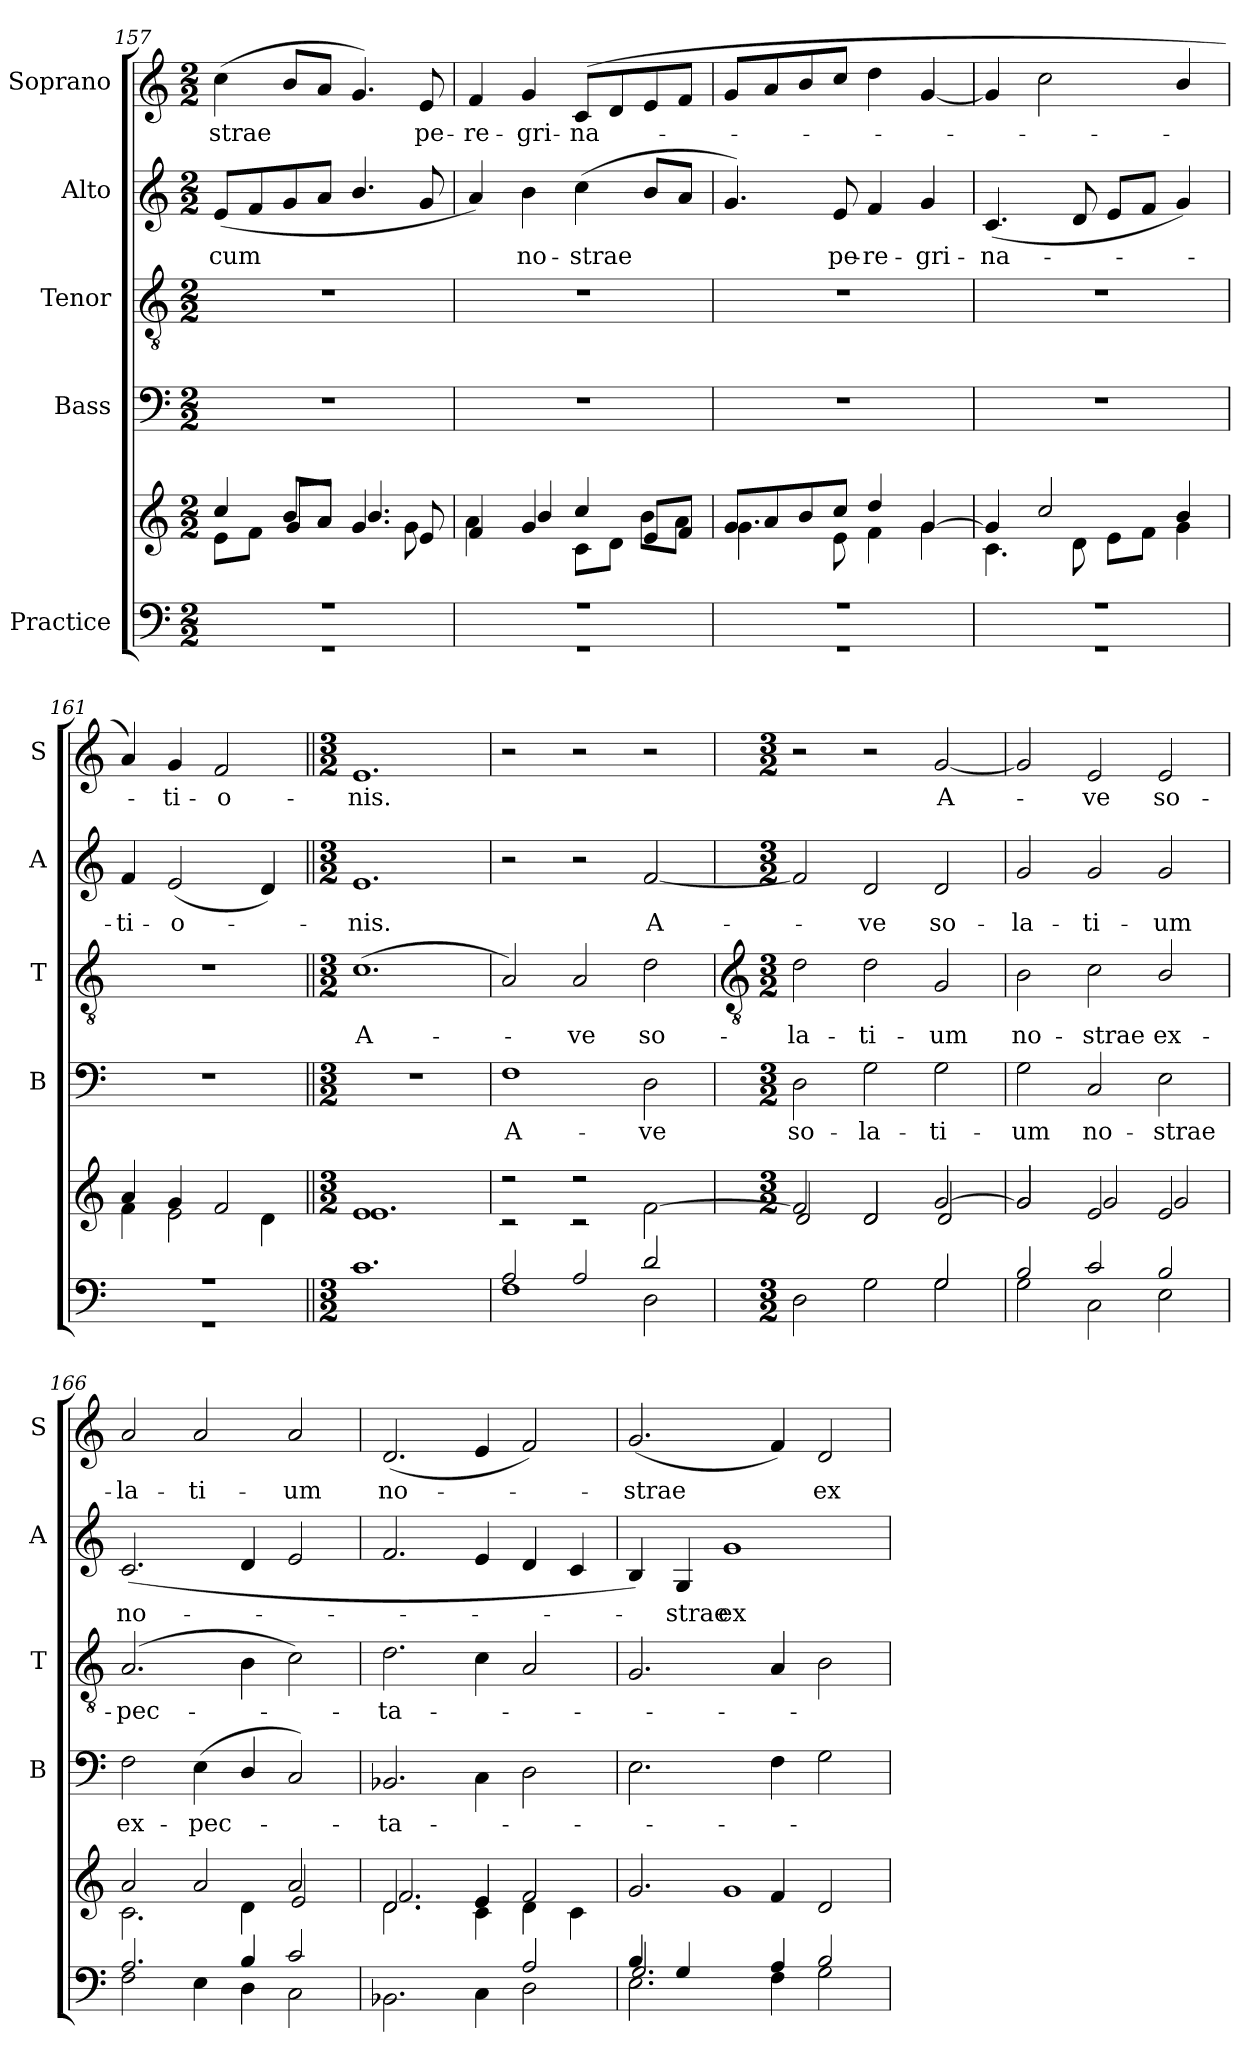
**kern	**kern	**kern	**text	**kern	**text	**kern	**text	**kern	**text
*part5	*part5	*part4	*part4	*part3	*part3	*part2	*part2	*part1	*part1
*staff6	*staff5	*staff4	*staff4	*staff3	*staff3	*staff2	*staff2	*staff1	*staff1
*I"Practice	*	*I"Bass	*	*I"Tenor	*	*I"Alto	*	*I"Soprano	*
*	*	*I'B	*	*I'T	*	*I'A	*	*I'S	*
!!LO:PB:g=z
*clefF4	*clefG2	*clefF4	*	*clefGv2	*	*clefG2	*	*clefG2	*
*k[]	*k[]	*k[]	*	*k[]	*	*k[]	*	*k[]	*
*M2/2	*M2/2	*M2/2	*	*M2/2	*	*M2/2	*	*M2/2	*
=157	=157	=157	=157	=157	=157	=157	=157	=157	=157
*^	*^	*	*	*	*	*	*	*	*
!	!	!	!	!	!	!	!	!	!LO:LY:b	!	!LO:LY:b
1r	1r	4cc/	8e\L	1r	.	1r	.	(<8e/L	-cum	(<4cc\	-strae
.	.	.	8f\J	.	.	.	.	8f/	.	.	.
.	.	8b/L	8g/L	.	.	.	.	8g/	.	8b/L	.
.	.	8a/J	8a/J	.	.	.	.	8a/J	.	8a/J	.
.	.	4.g/	4.b/	.	.	.	.	4.b/	.	4.g/)	.
!	!	!	!	!	!	!	!	!	!	!	!LO:LY:b
.	.	8e/	8g\	.	.	.	.	8g/	.	8e/	pe-
=158	=158	=158	=158	=158	=158	=158	=158	=158	=158	=158	=158
!	!	!	!	!	!	!	!	!	!	!	!LO:LY:b
1r	1r	4f/	4a\	1r	.	1r	.	4a/)	.	4f/	-re-
!	!	!	!	!	!	!	!	!	!LO:LY:b	!	!LO:LY:b
.	.	4g/	4b/	.	.	.	.	4b\	no-	4g/	-gri-
!	!	!	!	!	!	!	!	!	!LO:LY:b	!	!LO:LY:b
.	.	8c\L	4cc/	.	.	.	.	(<4cc\	-strae	(<8c/L	-na-
.	.	8d\J	.	.	.	.	.	.	.	8d/	.
.	.	8e/L	8b\L	.	.	.	.	8b/L	.	8e/	.
.	.	8f/J	8a\J	.	.	.	.	8a/J	.	8f/J	.
=159	=159	=159	=159	=159	=159	=159	=159	=159	=159	=159	=159
1r	1r	8g/L	4.g\	1r	.	1r	.	4.g/)	.	8g/L	.
.	.	8a/	.	.	.	.	.	.	.	8a/	.
.	.	8b/	.	.	.	.	.	.	.	8b/	.
!	!	!	!	!	!	!	!	!	!LO:LY:b	!	!
.	.	8cc/J	8e\	.	.	.	.	8e/	pe-	8cc/J	.
!	!	!	!	!	!	!	!	!	!LO:LY:b	!	!
.	.	4dd/	4f\	.	.	.	.	4f/	-re-	4dd\	.
!	!	!	!	!	!	!	!	!	!LO:LY:b	!	!
.	.	[4g/	4g\	.	.	.	.	4g/	-gri-	[4g/	.
=160	=160	=160	=160	=160	=160	=160	=160	=160	=160	=160	=160
!	!	!	!	!	!	!	!	!	!LO:LY:b	!	!
1r	1r	4g/]	4.c\	1r	.	1r	.	(<4.c/	-na-	4g/]	.
.	.	2cc/	.	.	.	.	.	.	.	2cc\	.
.	.	.	8d\	.	.	.	.	8d/	.	.	.
.	.	.	8e\L	.	.	.	.	8e/L	.	.	.
.	.	.	8f\J	.	.	.	.	8f/J	.	.	.
.	.	4b/	4g\	.	.	.	.	4g/)	.	4b/	.
=161	=161	=161	=161	=161	=161	=161	=161	=161	=161	=161	=161
!	!	!	!	!	!	!	!	!	!LO:LY:b	!	!
1r	1r	4a/	4f\	1r	.	1r	.	4f/	ti-	4a/)	.
!	!	!	!	!	!	!	!	!	!LO:LY:b	!	!LO:LY:b
.	.	4g/	2e\	.	.	.	.	(<2e/	-o-	4g/	ti-
!	!	!	!	!	!	!	!	!	!	!	!LO:LY:b
.	.	2f/	.	.	.	.	.	.	.	2f/	-o-
.	.	.	4d\	.	.	.	.	4d/)	.	.	.
=162||	=162||	=162||	=162||	=162||	=162||	=162||	=162||	=162||	=162||	=162||	=162||
*M3/2	*	*M3/2	*	*M3/2	*	*M3/2	*	*M3/2	*	*M3/2	*
*	*	*	*	*	*	*	*	*	*	*MM162	*
!	!	!	!	!	!	!	!LO:LY:b	!	!LO:LY:b	!	!LO:LY:b
1.c	1.ryy	1.e	1.e	1.r	.	(<1.c	A-	1.e	nis.	1.e	-nis.
=163	=163	=163	=163	=163	=163	=163	=163	=163	=163	=163	=163
!	!	!	!	!	!LO:LY:b	!	!	!	!	!	!
2A/	1F	2r	2r	1F	A-	2A/)	.	2r	.	2r	.
!	!	!	!	!	!	!	!LO:LY:b	!	!	!	!
2A/	.	2r	2r	.	.	2A/	ve	2r	.	2r	.
!	!	!	!	!	!LO:LY:b	!	!LO:LY:b	!	!LO:LY:b	!	!
2d/	2D\	2ryy	[2f\	2D\	-ve	2d\	so-	[2f/	A-	2r	.
*	*	*v	*v	*	*	*	*	*	*	*	*
!!LO:LB:g=z
=164	=164	=164	=164	=164	=164	=164	=164	=164	=164	=164
*	*	*	*	*	*clefGv2	*	*	*	*	*
*M3/2	*	*M3/2	*M3/2	*	*M3/2	*	*M3/2	*	*M3/2	*
*	*	*	*	*	*	*	*	*	*MM162	*
*	*	*^	*	*	*	*	*	*	*	*
*	*	*	*^	*	*	*	*	*	*	*	*
!	!	!	!	!	!	!LO:LY:b	!	!LO:LY:b	!	!	!	!
1ryy	2D\	2ryy	2f/]	2d/	2D\	so-	2d\	-la-	2f/]	.	2r	.
!	!	!	!	!	!	!LO:LY:b	!	!LO:LY:b	!	!LO:LY:b	!	!
.	2G\	2ryy	2d/	2d/	2G\	-la-	2d\	-ti-	2d/	ve	2r	.
!	!	!	!	!	!	!LO:LY:b	!	!LO:LY:b	!	!LO:LY:b	!	!LO:LY:b
2G/	2G\	[2g/	2d/	2ryy	2G\	-ti-	2G/	-um	2d/	so-	[2g/	A-
=165	=165	=165	=165	=165	=165	=165	=165	=165	=165	=165	=165	=165
!	!	!	!	!	!	!LO:LY:b	!	!LO:LY:b	!	!LO:LY:b	!	!
*	*	*	*v	*v	*	*	*	*	*	*	*	*
2B/	2G\	2g/]	2g/	2G\	-um	2B\	no-	2g/	-la-	2g/]	.
!	!	!	!	!	!LO:LY:b	!	!LO:LY:b	!	!LO:LY:b	!	!LO:LY:b
2c/	2C\	2e/	2g/	2C/	no-	2c\	-strae	2g/	-ti-	2e/	ve
!	!	!	!	!	!LO:LY:b	!	!LO:LY:b	!	!LO:LY:b	!	!LO:LY:b
2B/	2E\	2e/	2g/	2E\	-strae	2B/	ex-	2g/	-um	2e/	so-
=166	=166	=166	=166	=166	=166	=166	=166	=166	=166	=166	=166
!	!	!	!	!	!LO:LY:b	!	!LO:LY:b	!	!LO:LY:b	!	!LO:LY:b
2.A/	2F\	2a/	2.c\	2F\	ex-	(>2.A/	-pec-	(<2.c/	no-	2a/	-la-
!	!	!	!	!	!LO:LY:b	!	!	!	!	!	!LO:LY:b
.	4E\	2a/	.	(<4E\	-pec-	.	.	.	.	2a/	-ti-
4B/	4D\	.	4d\	4D/	.	4B\	.	4d/	.	.	.
!	!	!	!	!	!	!	!	!	!	!	!LO:LY:b
2c/	2C\	2a/	2e/	2C/)	.	2c\)	.	2e/	.	2a/	-um
=167	=167	=167	=167	=167	=167	=167	=167	=167	=167	=167	=167
*	*	*	*^	*	*	*	*	*	*	*	*
!	!	!	!	!	!	!LO:LY:b	!	!LO:LY:b	!	!	!	!LO:LY:b
1ryy	2.BB-X\	2.d/	2.f/	2.d\	2.BB-X/	ta-	2.d\	ta-	2.f/	.	(<2.d/	no-
.	4C\	4e/	4e/	4c\	4C\	.	4c\	.	4e/	.	4e/	.
2A/	2D\	2f/	4d\	2ryy	2D\	.	2A/	.	4d/	.	2f/)	.
.	.	.	4c\	.	.	.	.	.	4c/	.	.	.
*	*	*	*v	*v	*	*	*	*	*	*	*	*
=168	=168	=168	=168	=168	=168	=168	=168	=168	=168	=168	=168
*	*^	*	*	*	*	*	*	*	*	*	*
!	!	!	!	!	!	!	!	!	!	!	!	!LO:LY:b
4B/	2.G/	2.E\	2.g/	2ryy	2.E\	.	2.G/	.	4B/)	.	(<2.g/	strae
!	!	!	!	!	!	!	!	!	!	!LO:LY:b	!	!
4G/	.	.	.	.	.	.	.	.	4G/	strae	.	.
!	!	!	!	!	!	!	!	!	!	!LO:LY:b	!	!
1ryy	.	.	.	1g	.	.	.	.	1g	ex-	.	.
.	4A/	4F\	4f/	.	4F\	.	4A/	.	.	.	4f/)	.
!	!	!	!	!	!	!	!	!	!	!	!	!LO:LY:b
.	2B/	2G\	2d/	.	2G\	.	2B\	.	.	.	2d/	ex-
*v	*v	*v	*	*	*	*	*	*	*	*	*	*
*	*v	*v	*	*	*	*	*	*	*	*
=	=	=	=	=	=	=	=	=	=
*-	*-	*-	*-	*-	*-	*-	*-	*-	*-
